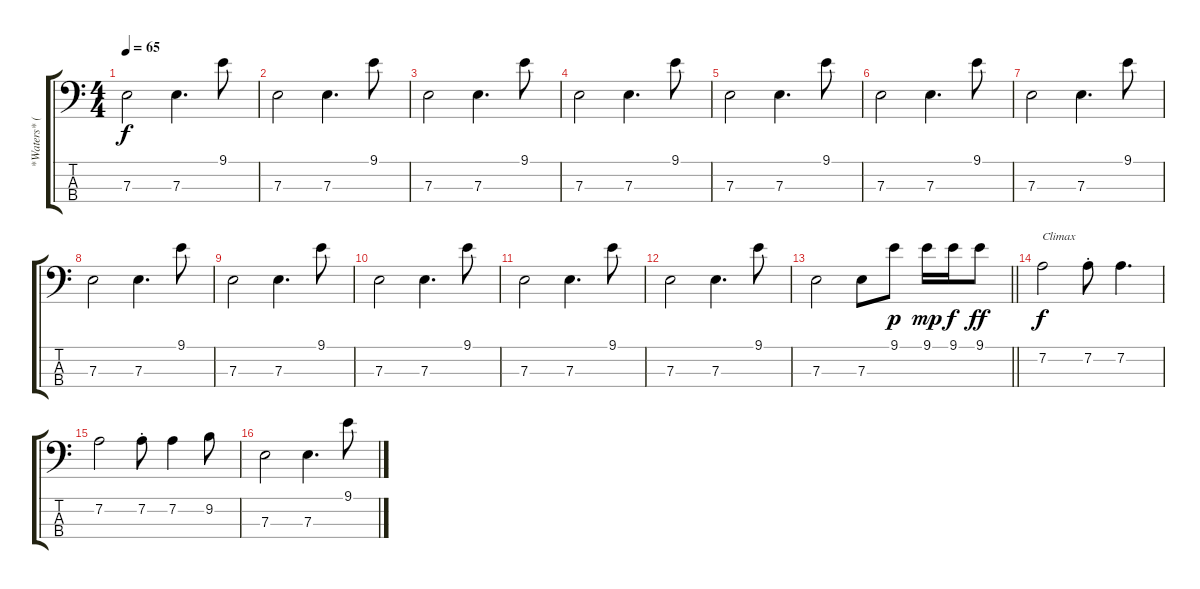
\track ("*Waters* (Fretless Bass w/Dropped D)" "*Waters* (") {instrument electricbassfinger}
\staff {score tabs}
\tuning (G2 D2 A1 D1) {hide}
\ts (4 4)
\tempo 65
\clef f4
\ks c
7.3.2{dy f} 7.3.4{d} 9.1.8 |
7.3.2 7.3.4{d} 9.1.8 |
7.3.2 7.3.4{d} 9.1.8 |
7.3.2 7.3.4{d} 9.1.8 |
7.3.2 7.3.4{d} 9.1.8 |
7.3.2 7.3.4{d} 9.1.8 |
7.3.2 7.3.4{d} 9.1.8 |
7.3.2 7.3.4{d} 9.1.8 |
7.3.2 7.3.4{d} 9.1.8 |
7.3.2 7.3.4{d} 9.1.8 |
7.3.2 7.3.4{d} 9.1.8 |
7.3.2 7.3.4{d} 9.1.8 |
\barLineRight lightlight
7.3.2 7.3.8 9.1.8{dy p} 9.1.16{dy mp} 9.1.16{dy f} 9.1.8{dy ff} |
7.2.2{txt "Climax" dy f} 7.2{st}.8 7.2.4{d} |
7.2.2 7.2{st}.8 7.2.4 9.2.8 |
7.3.2 7.3.4{d} 9.1.8
